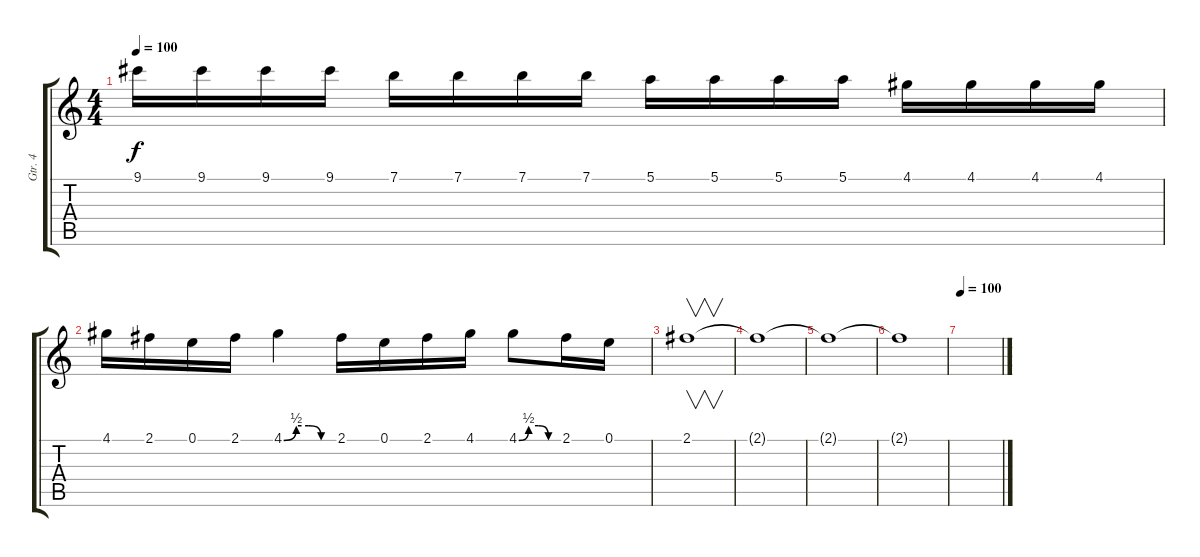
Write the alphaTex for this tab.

\track ("Gtr. 4" "Gtr. 4") {instrument distortionguitar}
\staff {score tabs}
\tuning (E4 B3 G3 D3 A2 E2) {hide}
\ts (4 4)
\tempo 100
\clef g2
\ks c
9.1.16{dy f} 9.1.16 9.1.16 9.1.16 7.1.16 7.1.16 7.1.16 7.1.16 5.1.16 5.1.16 5.1.16 5.1.16 4.1.16 4.1.16 4.1.16 4.1.16 |
4.1.16 2.1.16 0.1.16 2.1.16 4.1{be (custom 0 0 15 2 30 2 45 0 60 0)}.4 2.1.16 0.1.16 2.1.16 4.1.16 4.1{be (custom 0 0 15 2 30 2 45 0 60 0)}.8 2.1.16 0.1.16 |
2.1.1{v} |
2.1{t}.1 |
2.1{t}.1{volume 0} |
2.1{t}.1 |
\tempo 100
